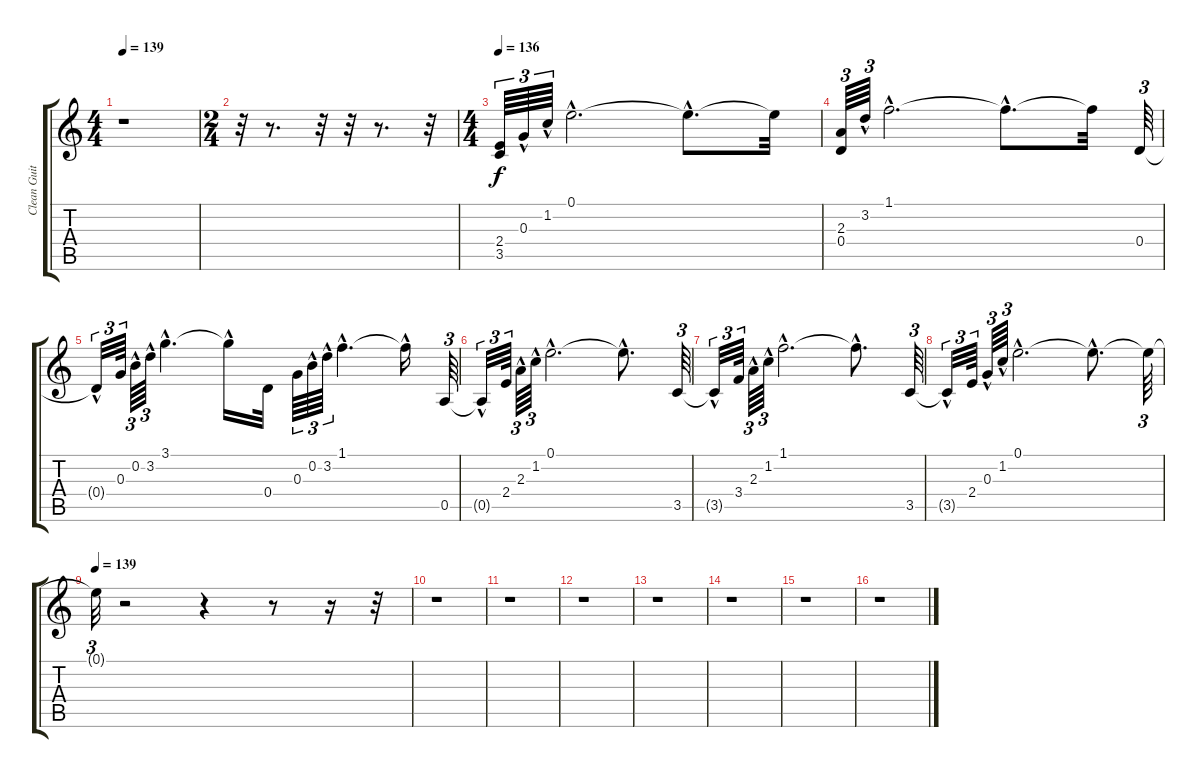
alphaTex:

\track ("Clean Guitar" "Clean Guit") {instrument electricguitarclean}
\staff {score tabs}
\tuning (E4 B3 G3 D3 A2 E2) {hide}
\ts (4 4)
\tempo 139
\clef g2
\ks c
r.1{dy f} |
\ts (2 4)
r.32 r.8{d} r.32 r.32 r.8{d} r.32 |
\ts (4 4)
\tempo 136
(2.4 3.5).64{tu (3 2)} 0.3{hac}.64{tu (3 2)} 1.2{hac}.64{tu (3 2)} 0.1{hac}.2{d} 0.1{hac t}.8{d} 0.1{t}.32 |
(2.3 0.4).64{tu (3 2)} 3.2{hac}.64{tu (3 2)} 1.1{hac}.2{d} 1.1{hac t}.8{d} 1.1{t}.32 0.4.64{tu (3 2)} |
0.4{hac t}.32{tu (3 2)} 0.3.64{tu (3 2)} 0.2{hac}.64{tu (3 2)} 3.2{hac}.64{tu (3 2)} 3.1{hac}.4{d} 3.1{hac t}.16 0.4.32 0.3.64{tu (3 2)} 0.2{hac}.64{tu (3 2)} 3.2{hac}.64{tu (3 2)} 1.1{hac}.4{d} 1.1{hac t}.16 0.5.64{tu (3 2)} |
0.5{hac t}.32{tu (3 2)} 2.4.64{tu (3 2)} 2.3{hac}.64{tu (3 2)} 1.2{hac}.64{tu (3 2)} 0.1{hac}.2{d} 0.1{hac t}.8{d} 3.5.64{tu (3 2)} |
3.5{hac t}.32{tu (3 2)} 3.4.64{tu (3 2)} 2.3{hac}.64{tu (3 2)} 1.2{hac}.64{tu (3 2)} 1.1{hac}.2{d} 1.1{hac t}.8{d} 3.5.64{tu (3 2)} |
3.5{hac t}.32{tu (3 2)} 2.4.64{tu (3 2)} 0.3{hac}.64{tu (3 2)} 1.2{hac}.64{tu (3 2)} 0.1{hac}.2{d} 0.1{hac t}.8{d} 0.1{t}.64{tu (3 2)} |
\tempo 139
0.1{t}.32{tu (3 2)} r.2 r.4 r.8 r.16 r.32 |
r.1 |
r.1 |
r.1 |
r.1 |
r.1 |
r.1 |
r.1
